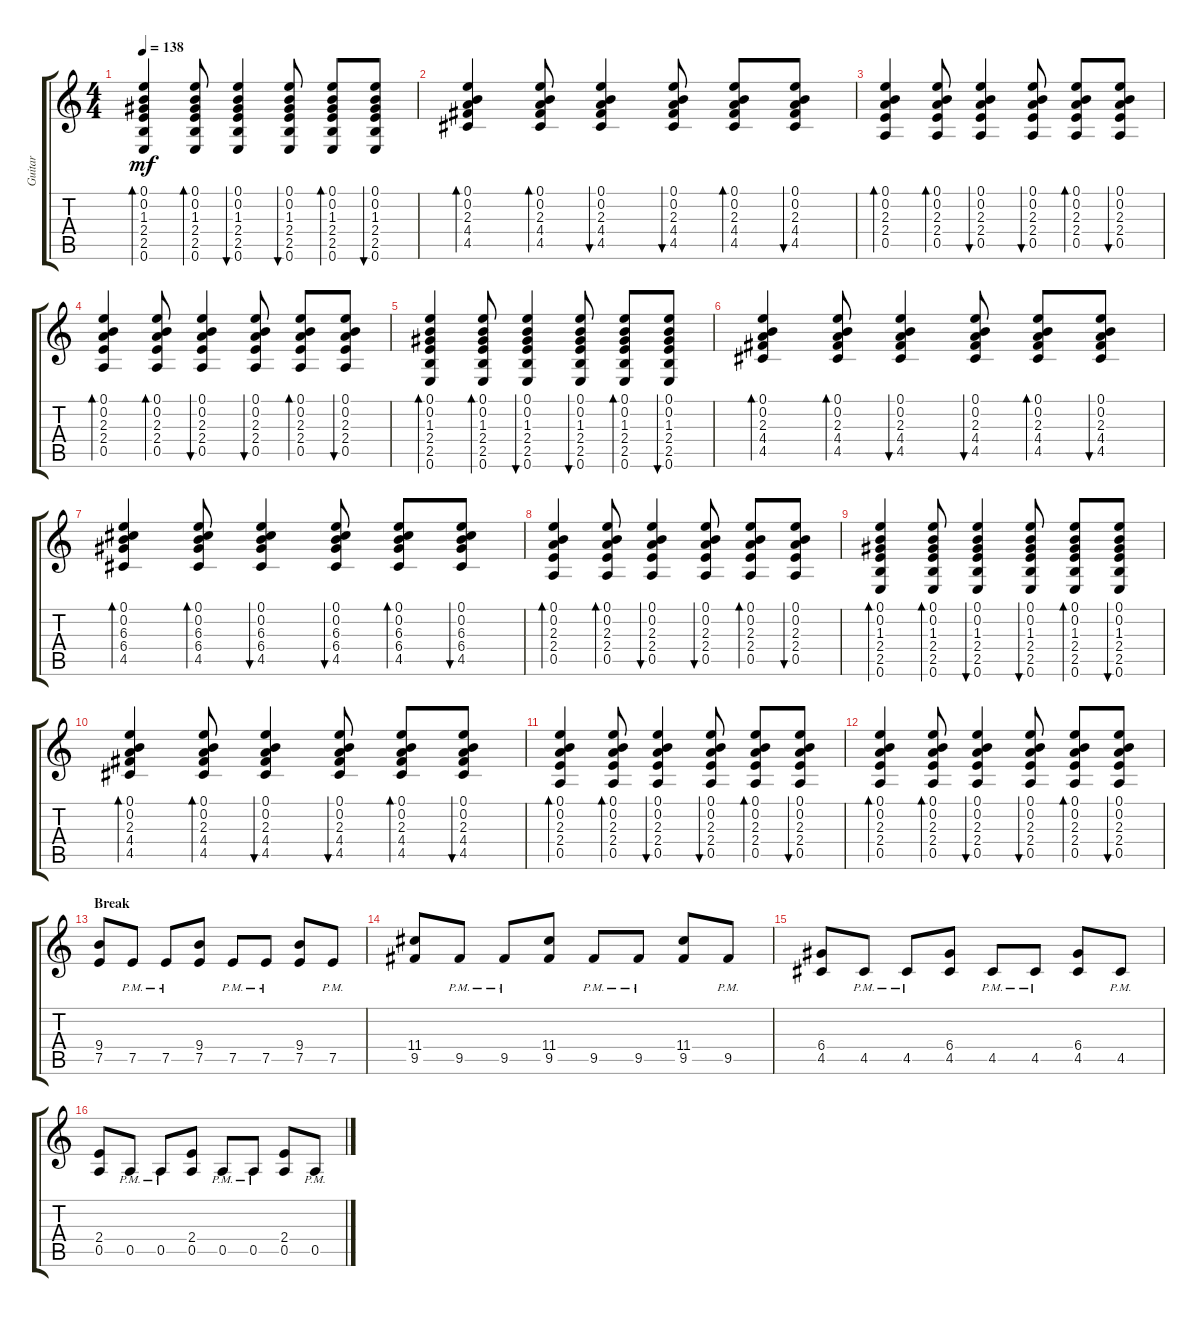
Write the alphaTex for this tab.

\track ("Guitar" "Guitar") {instrument acousticguitarsteel}
\staff {score tabs}
\tuning (E4 B3 G3 D3 A2 E2) {hide}
\ts (4 4)
\tempo 138
\clef g2
\ks c
(0.1 0.2 1.3 2.4 2.5 0.6).4{bd 30 dy mf} (0.1 0.2 1.3 2.4 2.5 0.6).8{bd 30} (0.1 0.2 1.3 2.4 2.5 0.6).4{bu 30} (0.1 0.2 1.3 2.4 2.5 0.6).8{bu 30} (0.1 0.2 1.3 2.4 2.5 0.6).8{bd 30} (0.1 0.2 1.3 2.4 2.5 0.6).8{bu 30} |
(0.1 0.2 2.3 4.4 4.5).4{bd 30} (0.1 0.2 2.3 4.4 4.5).8{bd 30} (0.1 0.2 2.3 4.4 4.5).4{bu 30} (0.1 0.2 2.3 4.4 4.5).8{bu 30} (0.1 0.2 2.3 4.4 4.5).8{bd 30} (0.1 0.2 2.3 4.4 4.5).8{bu 30} |
(0.1 0.2 2.3 2.4 0.5).4{bd 30} (0.1 0.2 2.3 2.4 0.5).8{bd 30} (0.1 0.2 2.3 2.4 0.5).4{bu 30} (0.1 0.2 2.3 2.4 0.5).8{bu 30} (0.1 0.2 2.3 2.4 0.5).8{bd 30} (0.1 0.2 2.3 2.4 0.5).8{bu 30} |
(0.1 0.2 2.3 2.4 0.5).4{bd 30} (0.1 0.2 2.3 2.4 0.5).8{bd 30} (0.1 0.2 2.3 2.4 0.5).4{bu 30} (0.1 0.2 2.3 2.4 0.5).8{bu 30} (0.1 0.2 2.3 2.4 0.5).8{bd 30} (0.1 0.2 2.3 2.4 0.5).8{bu 30} |
(0.1 0.2 1.3 2.4 2.5 0.6).4{bd 30} (0.1 0.2 1.3 2.4 2.5 0.6).8{bd 30} (0.1 0.2 1.3 2.4 2.5 0.6).4{bu 30} (0.1 0.2 1.3 2.4 2.5 0.6).8{bu 30} (0.1 0.2 1.3 2.4 2.5 0.6).8{bd 30} (0.1 0.2 1.3 2.4 2.5 0.6).8{bu 30} |
(0.1 0.2 2.3 4.4 4.5).4{bd 30} (0.1 0.2 2.3 4.4 4.5).8{bd 30} (0.1 0.2 2.3 4.4 4.5).4{bu 30} (0.1 0.2 2.3 4.4 4.5).8{bu 30} (0.1 0.2 2.3 4.4 4.5).8{bd 30} (0.1 0.2 2.3 4.4 4.5).8{bu 30} |
(0.1 0.2 6.3 6.4 4.5).4{bd 30} (0.1 0.2 6.3 6.4 4.5).8{bd 30} (0.1 0.2 6.3 6.4 4.5).4{bu 30} (0.1 0.2 6.3 6.4 4.5).8{bu 30} (0.1 0.2 6.3 6.4 4.5).8{bd 30} (0.1 0.2 6.3 6.4 4.5).8{bu 30} |
(0.1 0.2 2.3 2.4 0.5).4{bd 30} (0.1 0.2 2.3 2.4 0.5).8{bd 30} (0.1 0.2 2.3 2.4 0.5).4{bu 30} (0.1 0.2 2.3 2.4 0.5).8{bu 30} (0.1 0.2 2.3 2.4 0.5).8{bd 30} (0.1 0.2 2.3 2.4 0.5).8{bu 30} |
(0.1 0.2 1.3 2.4 2.5 0.6).4{bd 30} (0.1 0.2 1.3 2.4 2.5 0.6).8{bd 30} (0.1 0.2 1.3 2.4 2.5 0.6).4{bu 30} (0.1 0.2 1.3 2.4 2.5 0.6).8{bu 30} (0.1 0.2 1.3 2.4 2.5 0.6).8{bd 30} (0.1 0.2 1.3 2.4 2.5 0.6).8{bu 30} |
(0.1 0.2 2.3 4.4 4.5).4{bd 30} (0.1 0.2 2.3 4.4 4.5).8{bd 30} (0.1 0.2 2.3 4.4 4.5).4{bu 30} (0.1 0.2 2.3 4.4 4.5).8{bu 30} (0.1 0.2 2.3 4.4 4.5).8{bd 30} (0.1 0.2 2.3 4.4 4.5).8{bu 30} |
(0.1 0.2 2.3 2.4 0.5).4{bd 30} (0.1 0.2 2.3 2.4 0.5).8{bd 30} (0.1 0.2 2.3 2.4 0.5).4{bu 30} (0.1 0.2 2.3 2.4 0.5).8{bu 30} (0.1 0.2 2.3 2.4 0.5).8{bd 30} (0.1 0.2 2.3 2.4 0.5).8{bu 30} |
(0.1 0.2 2.3 2.4 0.5).4{bd 30} (0.1 0.2 2.3 2.4 0.5).8{bd 30} (0.1 0.2 2.3 2.4 0.5).4{bu 30} (0.1 0.2 2.3 2.4 0.5).8{bu 30} (0.1 0.2 2.3 2.4 0.5).8{bd 30} (0.1 0.2 2.3 2.4 0.5).8{bu 30} |
\section ("" "Break")
(9.4 7.5).8 7.5{pm}.8 7.5{pm}.8 (9.4 7.5).8 7.5{pm}.8 7.5{pm}.8 (9.4 7.5).8 7.5{pm}.8 |
(11.4 9.5).8 9.5{pm}.8 9.5{pm}.8 (11.4 9.5).8 9.5{pm}.8 9.5{pm}.8 (11.4 9.5).8 9.5{pm}.8 |
(6.4 4.5).8 4.5{pm}.8 4.5{pm}.8 (6.4 4.5).8 4.5{pm}.8 4.5{pm}.8 (6.4 4.5).8 4.5{pm}.8 |
(2.4 0.5).8 0.5{pm}.8 0.5{pm}.8 (2.4 0.5).8 0.5{pm}.8 0.5{pm}.8 (2.4 0.5).8 0.5{pm}.8
